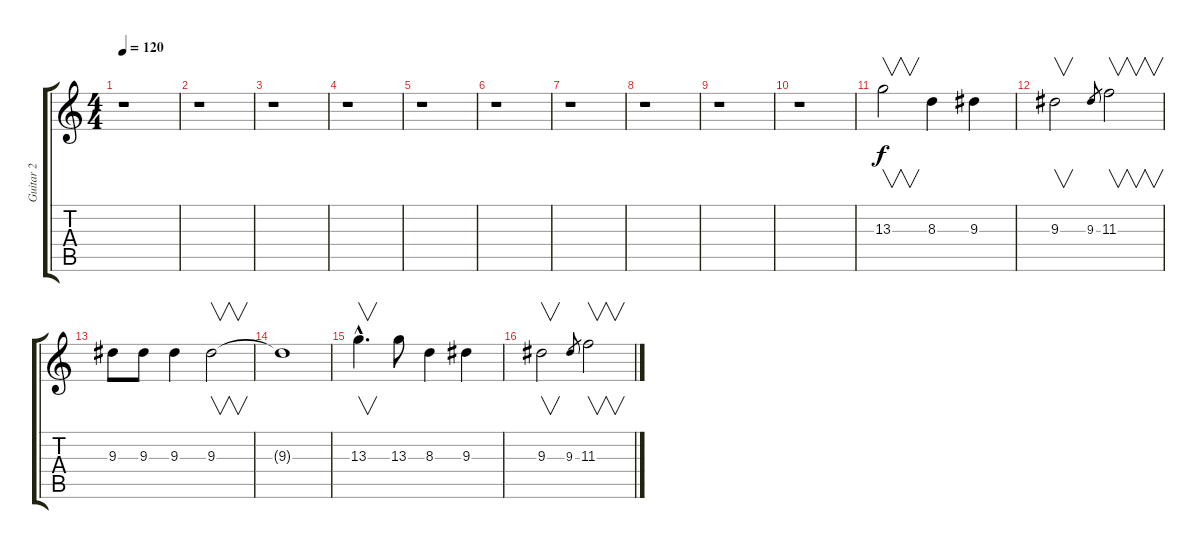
\track ("Guitar 2" "Guitar 2") {instrument overdrivenguitar}
\staff {score tabs}
\tuning (Eb4 Bb3 Gb3 Db3 Ab2 Eb2) {hide}
\ts (4 4)
\tempo 120
\clef g2
\ks c
r.1{dy f} |
r.1 |
r.1 |
r.1 |
r.1 |
r.1 |
r.1 |
r.1 |
r.1 |
r.1 |
13.3.2{v} 8.3.4 9.3.4 |
9.3.2{v} 9.3.8{gr} 11.3.2{v} |
9.3.8 9.3.8 9.3.4 9.3.2{v} |
9.3{t}.1 |
13.3{hac}.4{v d} 13.3.8 8.3.4 9.3.4 |
9.3.2{v} 9.3.8{gr} 11.3.2{v}
